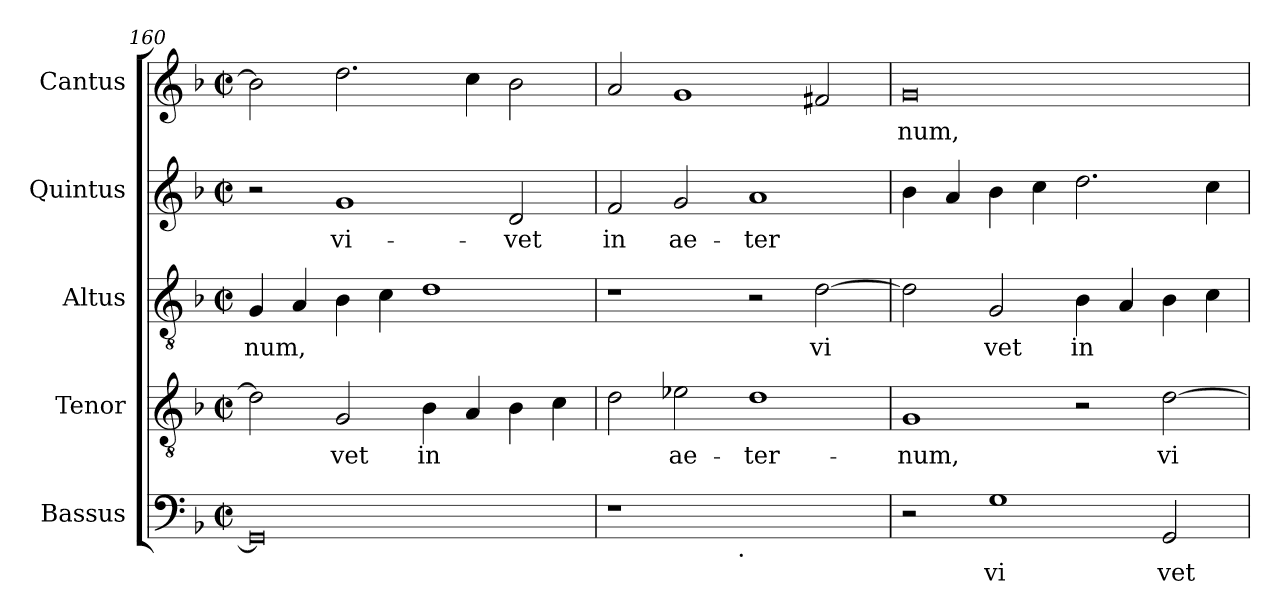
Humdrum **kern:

**kern	**text	**kern	**text	**kern	**text	**kern	**text	**kern	**text
*part5	*part5	*part4	*part4	*part3	*part3	*part2	*part2	*part1	*part1
*staff5	*staff5	*staff4	*staff4	*staff3	*staff3	*staff2	*staff2	*staff1	*staff1
*I"Bassus	*	*I"Tenor	*	*I"Altus	*	*I"Quintus	*	*I"Cantus	*
!!LO:PB:g=z
*clefF4	*	*clefGv2	*	*clefGv2	*	*clefG2	*	*clefG2	*
*k[b-]	*	*k[b-]	*	*k[b-]	*	*k[b-]	*	*k[b-]	*
*F:	*	*F:	*	*F:	*	*F:	*	*F:	*
*M2/2	*	*M2/2	*	*M2/2	*	*M2/2	*	*M2/2	*
*met(c|)	*	*met(c|)	*	*met(c|)	*	*met(c|)	*	*met(c|)	*
=160	=160	=160	=160	=160	=160	=160	=160	=160	=160
!	!LO:LY:b:cj	!	!LO:LY:b:cj	!	!LO:LY:b:cj	!	!	!	!LO:LY:b:cj
0GG]	.	2d\]	--	4G/	num,	2r	.	2b-\]	--
!	!	!	!	!	!LO:LY:b:cj	!	!	!	!
.	.	.	.	4A/	.	.	.	.	.
!	!	!	!LO:LY:b:cj	!	!LO:LY:b:cj	!	!LO:LY:b:cj	!	!LO:LY:b:cj
.	.	2G/	-vet	4B-\	.	1g	vi-	2.dd\	--
!	!	!	!	!	!LO:LY:b:cj	!	!	!	!
.	.	.	.	4c\	.	.	.	.	.
!	!	!	!LO:LY:b:cj	!	!LO:LY:b:cj	!	!	!	!
.	.	4B-\	in	1d	.	.	.	.	.
!	!	!	!LO:LY:b:cj	!	!	!	!	!	!LO:LY:b:cj
.	.	4A/	.	.	.	.	.	4cc\	--
!	!	!	!LO:LY:b:cj	!	!	!	!LO:LY:b:cj	!	!LO:LY:b:cj
.	.	4B-\	.	.	.	2d/	-vet	2b-\	--
!	!	!	!LO:LY:b:cj	!	!	!	!	!	!
.	.	4c\	.	.	.	.	.	.	.
=161	=161	=161	=161	=161	=161	=161	=161	=161	=161
!	!	!	!LO:LY:b:cj	!	!	!	!LO:LY:b:cj	!	!LO:LY:b:cj
*^	*	*	*	*	*	*	*	*	*
1r	2ryy	.	2d\	.	1r	.	2f/	in	2a/	--
!	!	!	!	!LO:LY:b:cj	!	!	!	!LO:LY:b:cj	!	!LO:LY:b:cj
.	4...ryy	.	2e-\	ae-	.	.	2g/	ae-	1g	--
!	!LO:TX:b:t=.	!	!	!	!	!	!	!	!	!
.	1ryy	.	.	.	.	.	.	.	.	.
!	!	!	!	!LO:LY:b:cj	!	!	!	!LO:LY:b:cj	!	!
1ryy	.	.	1d	-ter-	2r	.	1a	-ter-	.	.
!	!	!	!	!	!	!LO:LY:b:cj	!	!	!	!LO:LY:b:cj
.	.	.	.	.	[>2d\	vi-	.	.	2f#/	--
.	32ryy	.	.	.	.	.	.	.	.	.
=162	=162	=162	=162	=162	=162	=162	=162	=162	=162	=162
!	!	!	!	!LO:LY:b:cj	!	!LO:LY:b:cj	!	!LO:LY:b:cj	!	!LO:LY:b:cj
*v	*v	*	*	*	*	*	*	*	*	*
2r	.	1G	-num,	2d\]	--	4b-\	--	0g	-num,
!	!	!	!	!	!	!	!LO:LY:b:cj	!	!
.	.	.	.	.	.	4a/	--	.	.
!	!LO:LY:b:cj	!	!	!	!LO:LY:b:cj	!	!LO:LY:b:cj	!	!
1G	vi	.	.	2G/	-vet	4b-\	--	.	.
!	!	!	!	!	!	!	!LO:LY:b:cj	!	!
.	.	.	.	.	.	4cc\	--	.	.
!	!	!	!	!	!LO:LY:b:cj	!	!LO:LY:b:cj	!	!
.	.	2r	.	4B-\	in	2.dd\	--	.	.
!	!	!	!	!	!LO:LY:b:cj	!	!	!	!
.	.	.	.	4A/	.	.	.	.	.
!	!LO:LY:b:cj	!	!LO:LY:b:cj	!	!LO:LY:b:cj	!	!	!	!
2GG/	vet	[>2d\	vi-	4B-\	.	.	.	.	.
!	!	!	!	!	!LO:LY:b:cj	!	!LO:LY:b:cj	!	!
.	.	.	.	4c\	.	4cc\	--	.	.
=	=	=	=	=	=	=	=	=	=
*-	*-	*-	*-	*-	*-	*-	*-	*-	*-
